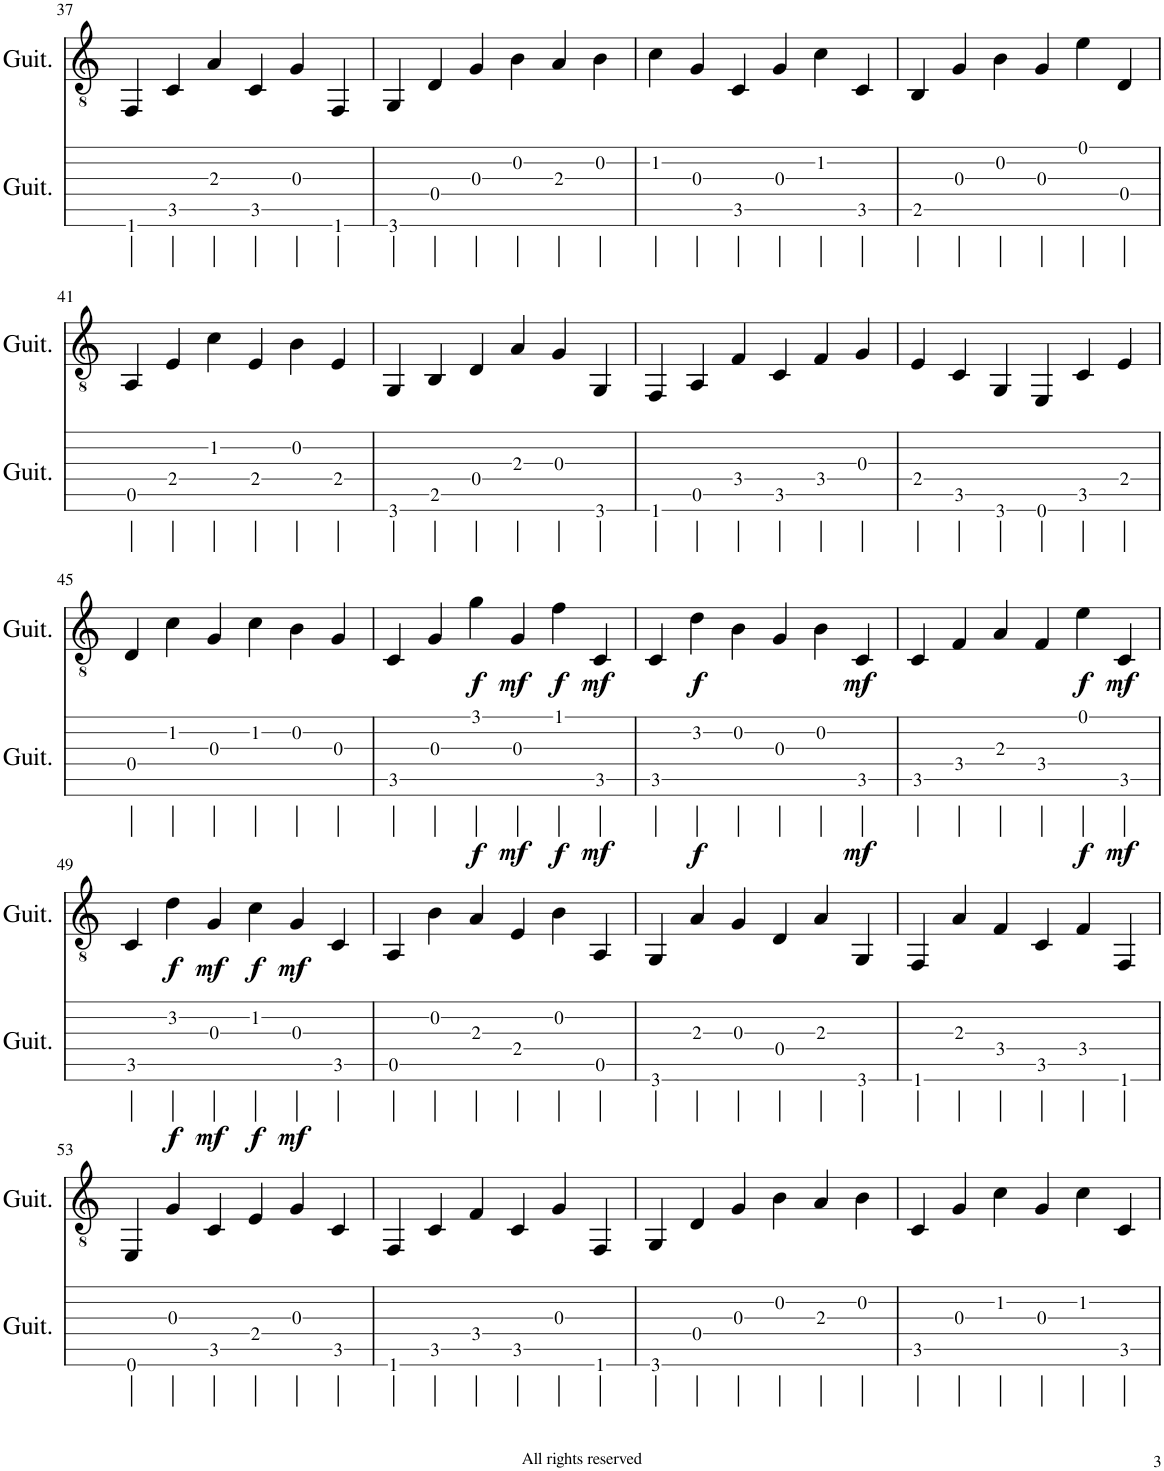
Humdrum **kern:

**kern	**dynam	**kern	**dynam
*part2	*part2	*part1	*part1
*staff2	*staff2	*staff1	*staff1
*I"Classical Guitar	*	*I"Classical Guitar	*
*I'Guit.	*	*I'Guit.	*
!!LO:PB:g=z
*	*	*clefGv2	*
*k[]	*	*k[]	*
*M6/4	*	*M6/4	*
=37	=37	=37	=37
4FF\	.	4FF/	.
4C\	.	4C/	.
4A\	.	4A/	.
4C\	.	4C/	.
4G\	.	4G/	.
4FF\	.	4FF/	.
=38	=38	=38	=38
4GG\	.	4GG/	.
4D\	.	4D/	.
4G\	.	4G/	.
4B\	.	4B\	.
4A\	.	4A/	.
4B\	.	4B\	.
=39	=39	=39	=39
4c\	.	4c\	.
4G\	.	4G/	.
4C\	.	4C/	.
4G\	.	4G/	.
4c\	.	4c\	.
4C\	.	4C/	.
=40	=40	=40	=40
4BB\	.	4BB/	.
4G\	.	4G/	.
4B\	.	4B\	.
4G\	.	4G/	.
4e\	.	4e\	.
4D\	.	4D/	.
!!LO:LB:g=z
=41	=41	=41	=41
4AA\	.	4AA/	.
4E\	.	4E/	.
4c\	.	4c\	.
4E\	.	4E/	.
4B\	.	4B\	.
4E\	.	4E/	.
=42	=42	=42	=42
4GG\	.	4GG/	.
4BB\	.	4BB/	.
4D\	.	4D/	.
4A\	.	4A/	.
4G\	.	4G/	.
4GG\	.	4GG/	.
=43	=43	=43	=43
4FF\	.	4FF/	.
4AA\	.	4AA/	.
4F\	.	4F/	.
4C\	.	4C/	.
4F\	.	4F/	.
4G\	.	4G/	.
=44	=44	=44	=44
4E\	.	4E/	.
4C\	.	4C/	.
4GG\	.	4GG/	.
4EE\	.	4EE/	.
4C\	.	4C/	.
4E\	.	4E/	.
!!LO:LB:g=z
=45	=45	=45	=45
4D\	.	4D/	.
4c\	.	4c\	.
4G\	.	4G/	.
4c\	.	4c\	.
4B\	.	4B\	.
4G\	.	4G/	.
=46	=46	=46	=46
4C\	.	4C/	.
4G\	.	4G/	.
!	!LO:DY:b	!	!LO:DY:b
4g\	f	4g\	f
!	!LO:DY:b	!	!LO:DY:b
4G\	mf	4G/	mf
!	!LO:DY:b	!	!LO:DY:b
4f\	f	4f\	f
!	!LO:DY:b	!	!LO:DY:b
4C\	mf	4C/	mf
=47	=47	=47	=47
4C\	.	4C/	.
!	!LO:DY:b	!	!LO:DY:b
4d\	f	4d\	f
4B\	.	4B\	.
4G\	.	4G/	.
4B\	.	4B\	.
!	!LO:DY:b	!	!LO:DY:b
4C\	mf	4C/	mf
=48	=48	=48	=48
4C\	.	4C/	.
4F\	.	4F/	.
4A\	.	4A/	.
4F\	.	4F/	.
!	!LO:DY:b	!	!LO:DY:b
4e\	f	4e\	f
!	!LO:DY:b	!	!LO:DY:b
4C\	mf	4C/	mf
!!LO:LB:g=z
=49	=49	=49	=49
4C\	.	4C/	.
!	!LO:DY:b	!	!LO:DY:b
4d\	f	4d\	f
!	!LO:DY:b	!	!LO:DY:b
4G\	mf	4G/	mf
!	!LO:DY:b	!	!LO:DY:b
4c\	f	4c\	f
!	!LO:DY:b	!	!LO:DY:b
4G\	mf	4G/	mf
4C\	.	4C/	.
=50	=50	=50	=50
4AA\	.	4AA/	.
4B\	.	4B\	.
4A\	.	4A/	.
4E\	.	4E/	.
4B\	.	4B\	.
4AA\	.	4AA/	.
=51	=51	=51	=51
4GG\	.	4GG/	.
4A\	.	4A/	.
4G\	.	4G/	.
4D\	.	4D/	.
4A\	.	4A/	.
4GG\	.	4GG/	.
=52	=52	=52	=52
4FF\	.	4FF/	.
4A\	.	4A/	.
4F\	.	4F/	.
4C\	.	4C/	.
4F\	.	4F/	.
4FF\	.	4FF/	.
!!LO:LB:g=z
=53	=53	=53	=53
4EE\	.	4EE/	.
4G\	.	4G/	.
4C\	.	4C/	.
4E\	.	4E/	.
4G\	.	4G/	.
4C\	.	4C/	.
=54	=54	=54	=54
4FF\	.	4FF/	.
4C\	.	4C/	.
4F\	.	4F/	.
4C\	.	4C/	.
4G\	.	4G/	.
4FF\	.	4FF/	.
=55	=55	=55	=55
4GG\	.	4GG/	.
4D\	.	4D/	.
4G\	.	4G/	.
4B\	.	4B\	.
4A\	.	4A/	.
4B\	.	4B\	.
=56	=56	=56	=56
4C\	.	4C/	.
4G\	.	4G/	.
4c\	.	4c\	.
4G\	.	4G/	.
4c\	.	4c\	.
4C\	.	4C/	.
=	=	=	=
*-	*-	*-	*-
